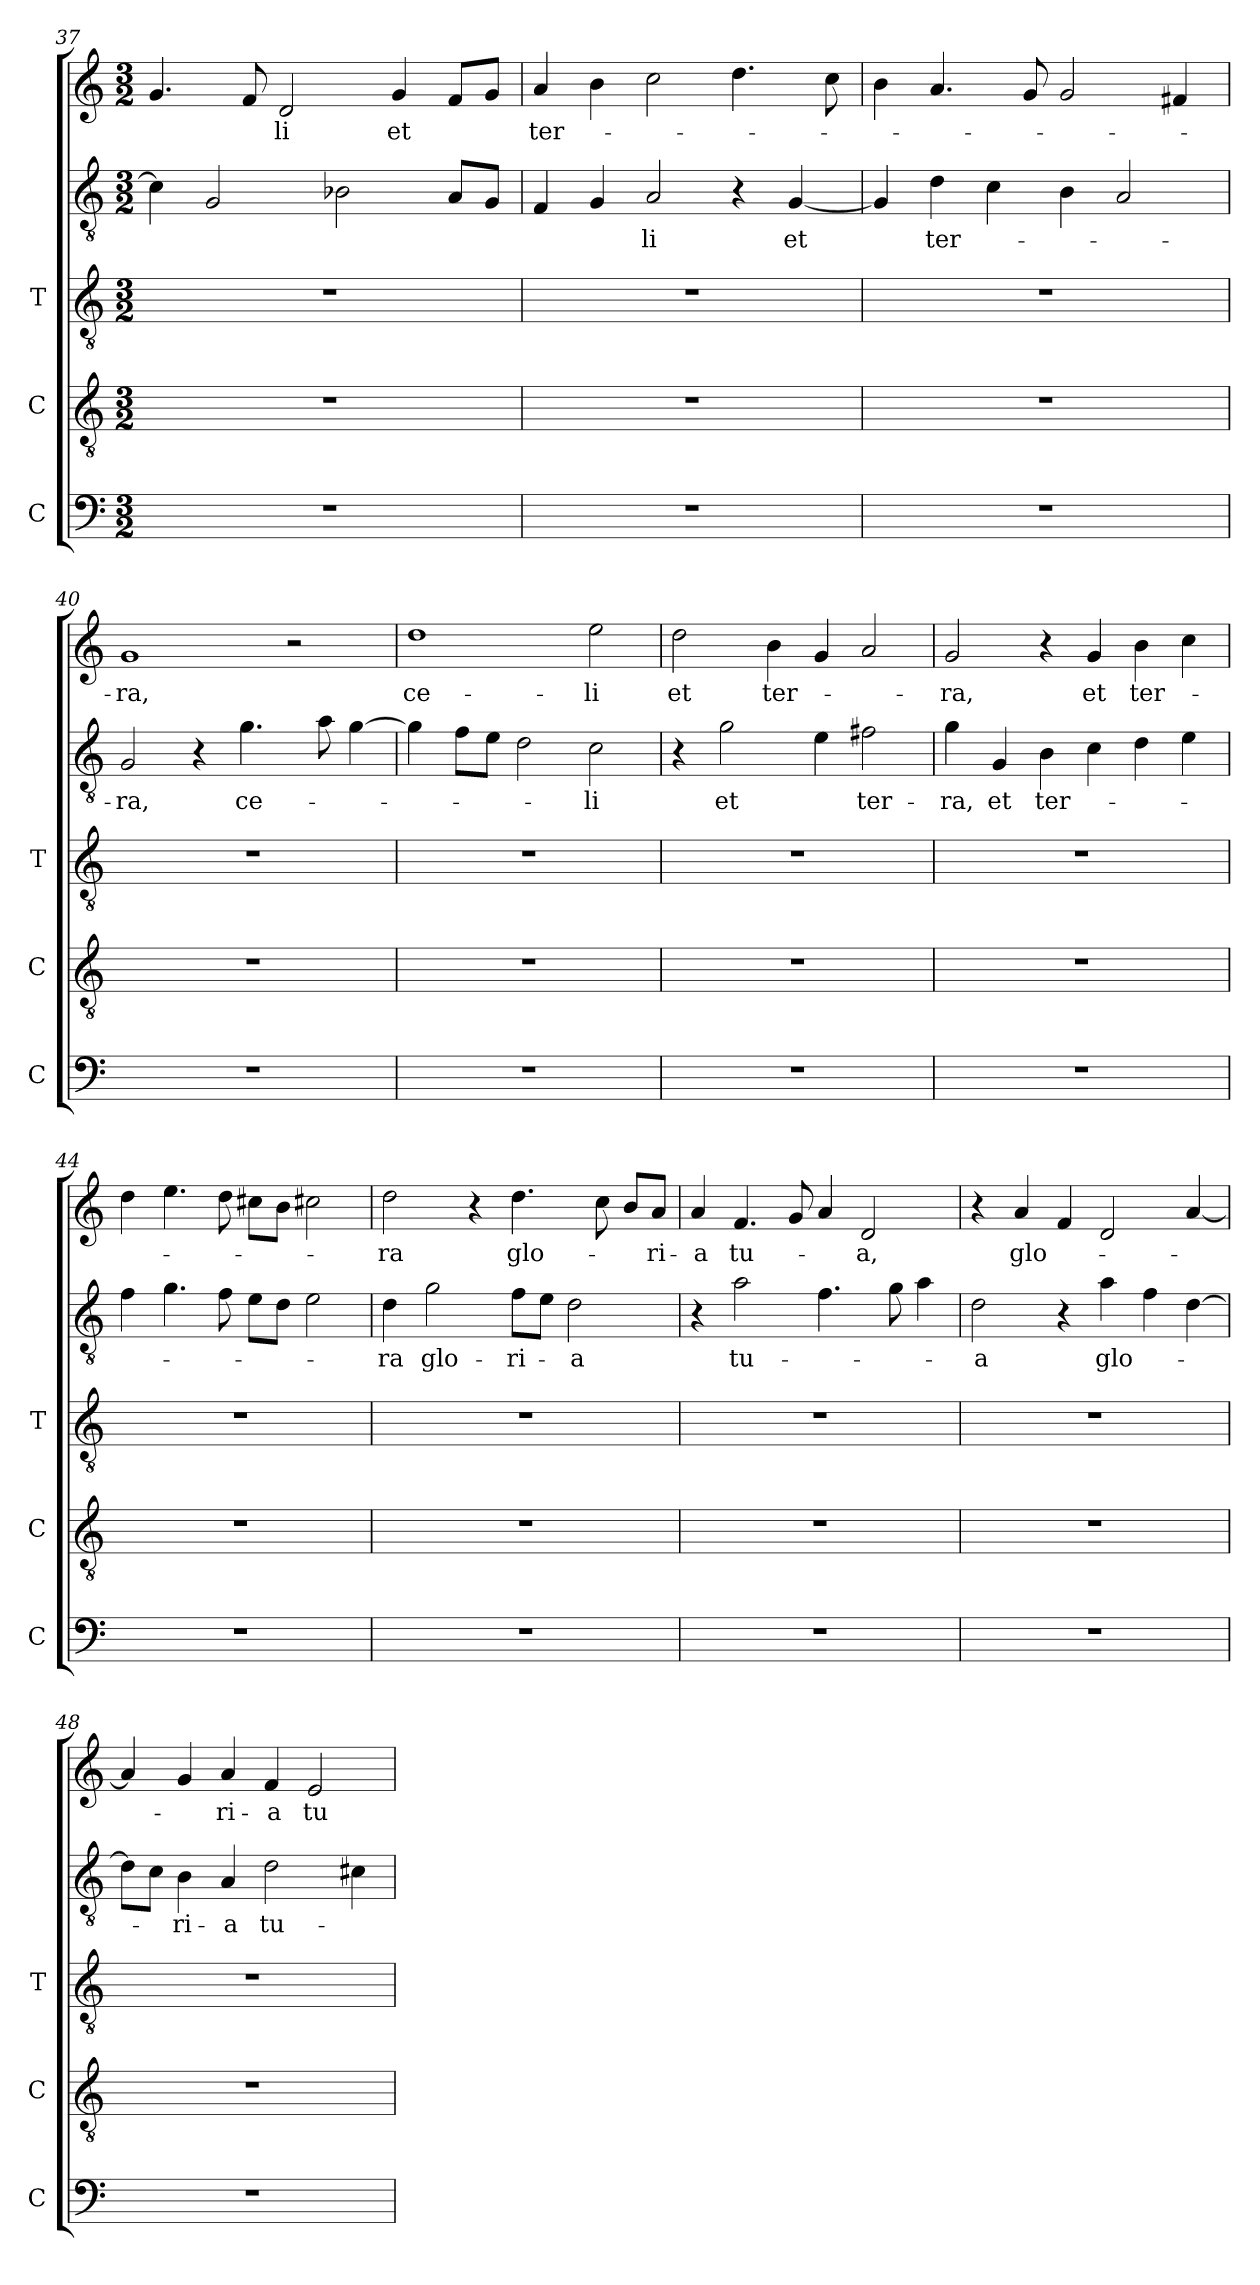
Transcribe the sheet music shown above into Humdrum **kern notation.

**kern	**kern	**kern	**kern	**text	**kern	**text
*part5	*part4	*part3	*part2	*part2	*part1	*part1
*staff5	*staff4	*staff3	*staff2	*staff2	*staff1	*staff1
*I"C	*I"C	*I"T	*	*	*	*
*I'C	*I'C	*I'T	*	*	*	*
*clefF4	*clefGv2	*clefGv2	*clefGv2	*	*clefG2	*
*k[]	*k[]	*k[]	*k[]	*	*k[]	*
*C:	*C:	*C:	*C:	*	*C:	*
*M3/2	*M3/2	*M3/2	*M3/2	*	*M3/2	*
=37	=37	=37	=37	=37	=37	=37
1.r	1.r	1.r	4c\]	.	4.g/	.
.	.	.	2G/	.	.	.
.	.	.	.	.	8f/	.
.	.	.	.	.	2d/	-li
.	.	.	2B-X\	.	.	.
.	.	.	.	.	4g/	et
.	.	.	8A/L	.	8f/L	.
.	.	.	8G/J	.	8g/J	.
!!LO:LB:g=z
=38	=38	=38	=38	=38	=38	=38
1.r	1.r	1.r	4F/	.	4a/	ter-
.	.	.	4G/	.	4b\	.
.	.	.	2A/	-li	2cc\	.
.	.	.	4r	.	4.dd\	.
.	.	.	[4G/	et	.	.
.	.	.	.	.	8cc\	.
=39	=39	=39	=39	=39	=39	=39
1.r	1.r	1.r	4G/]	.	4b\	.
.	.	.	4d\	ter-	4.a/	.
.	.	.	4c\	.	.	.
.	.	.	.	.	8g/	.
.	.	.	4B\	.	2g/	.
.	.	.	2A/	.	.	.
.	.	.	.	.	4f#X/	.
=40	=40	=40	=40	=40	=40	=40
1.r	1.r	1.r	2G/	-ra,	1g/	-ra,
.	.	.	4r	.	.	.
.	.	.	4.g\	ce-	.	.
.	.	.	.	.	2r	.
.	.	.	8a\	.	.	.
.	.	.	[4g\	.	.	.
=41	=41	=41	=41	=41	=41	=41
1.r	1.r	1.r	4g\]	.	1dd/	ce-
.	.	.	8f\L	.	.	.
.	.	.	8e\J	.	.	.
.	.	.	2d\	.	.	.
.	.	.	2c\	-li	2ee\	-li
=42	=42	=42	=42	=42	=42	=42
1.r	1.r	1.r	4r	.	2dd\	et
.	.	.	2g\	et	.	.
.	.	.	.	.	4b\	ter-
.	.	.	4e\	.	4g/	.
.	.	.	2f#X\	ter-	2a/	.
=43	=43	=43	=43	=43	=43	=43
1.r	1.r	1.r	4g\	-ra,	2g/	-ra,
.	.	.	4G/	et	.	.
.	.	.	4B\	ter-	4r	.
.	.	.	4c\	.	4g/	et
.	.	.	4d\	.	4b\	ter-
.	.	.	4e\	.	4cc\	.
!!LO:LB:g=z
=44	=44	=44	=44	=44	=44	=44
1.r	1.r	1.r	4f\	.	4dd\	.
.	.	.	4.g\	.	4.ee\	.
.	.	.	8f\	.	8dd\	.
.	.	.	8e\L	.	8cc#X\L	.
.	.	.	8d\J	.	8b\J	.
.	.	.	2e\	.	2cc#X\	.
=45	=45	=45	=45	=45	=45	=45
1.r	1.r	1.r	4d\	-ra	2dd\	-ra
.	.	.	2g\	glo-	.	.
.	.	.	.	.	4r	.
.	.	.	8f\L	-ri-	4.dd\	glo-
.	.	.	8e\J	.	.	.
.	.	.	2d\	-a	.	.
.	.	.	.	.	8cc\	.
.	.	.	.	.	8b/L	.
.	.	.	.	.	8a/J	-ri-
=46	=46	=46	=46	=46	=46	=46
1.r	1.r	1.r	4r	.	4a/	-a
.	.	.	2a\	tu-	4.f/	tu-
.	.	.	.	.	8g/	.
.	.	.	4.f\	.	4a/	.
.	.	.	.	.	2d/	-a,
.	.	.	8g\	.	.	.
.	.	.	4a\	.	.	.
=47	=47	=47	=47	=47	=47	=47
1.r	1.r	1.r	2d\	-a	4r	.
.	.	.	.	.	4a/	glo-
.	.	.	4r	.	4f/	.
.	.	.	4a\	glo-	2d/	.
.	.	.	4f\	.	.	.
.	.	.	[4d\	.	[4a/	.
=48	=48	=48	=48	=48	=48	=48
1.r	1.r	1.r	8d\L]	.	4a/]	.
.	.	.	8c\J	.	.	.
.	.	.	4B\	-ri-	4g/	.
.	.	.	4A/	-a	4a/	-ri-
.	.	.	2d\	tu-	4f/	-a
.	.	.	.	.	2e/	tu-
.	.	.	4c#X\	.	.	.
=	=	=	=	=	=	=
*-	*-	*-	*-	*-	*-	*-
